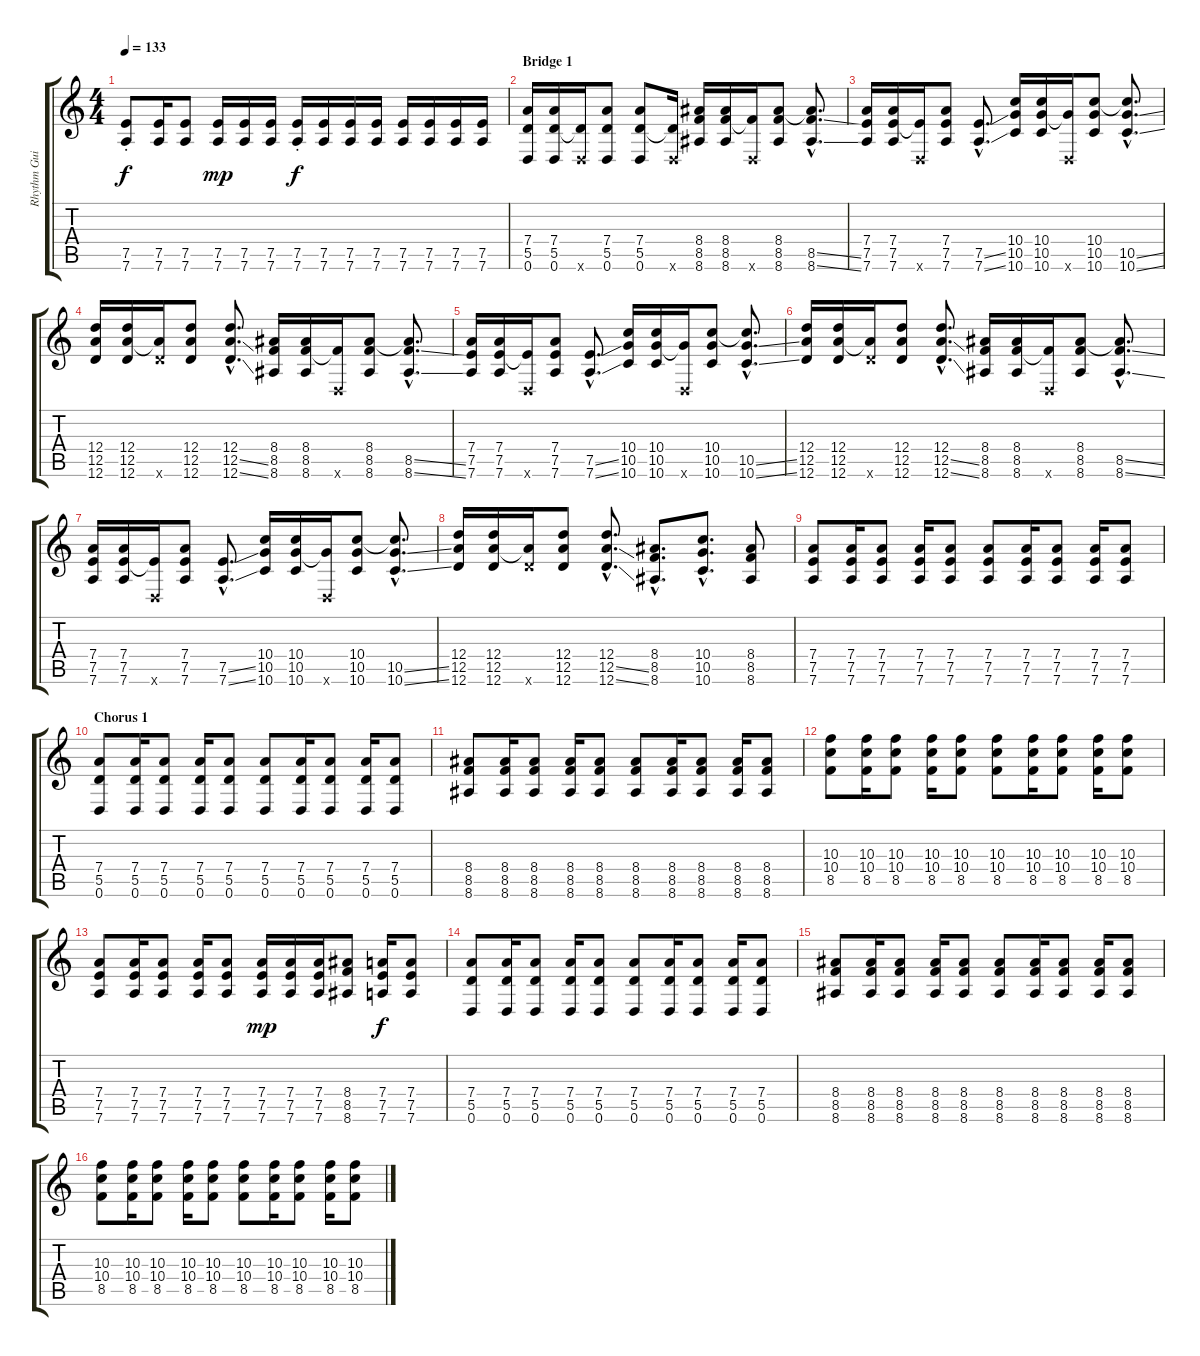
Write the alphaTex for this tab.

\track ("Rhythm Guitar" "Rhythm Gui") {instrument distortionguitar}
\staff {score tabs}
\tuning (E4 B3 G3 D3 A2 D2) {hide}
\ts (4 4)
\tempo 133
\clef g2
\ks c
(7.5 7.6{st}).8{dy f} (7.5 7.6).16 (7.5 7.6).8 (7.5 7.6).16{dy mp} (7.5 7.6).16 (7.5 7.6).16 (7.5 7.6{st}).16{dy f} (7.5 7.6).16 (7.5 7.6).16 (7.5 7.6).16 (7.5 7.6).16 (7.5 7.6).16 (7.5 7.6).16 (7.5 7.6).16 |
\section ("" "Bridge 1")
(7.4 5.5 0.6).16 (7.4 5.5 0.6).16 (5.5{t} 0.6{x}).16 (7.4 5.5 0.6).8 (7.4 5.5 0.6).8 (5.5{t} 0.6{x}).16 (8.4 8.5 8.6).16 (8.4 8.5 8.6).16 (8.5{t} 0.6{x}).16 (8.4 8.5 8.6).8 (8.4{hac t} 8.5{ss hac} 8.6{ss hac}).8{d} |
(7.4 7.5 7.6).16 (7.4 7.5 7.6).16 (7.5{t} 0.6{x}).16 (7.4 7.5 7.6).8 (7.5{ss hac} 7.6{ss hac}).8{d} (10.4 10.5 10.6).16 (10.4 10.5 10.6).16 (10.5{t} 0.6{x}).16 (10.4 10.5 10.6).8 (10.4{hac t} 10.5{ss hac} 10.6{ss hac}).8{d} |
(12.4 12.5 12.6).16 (12.4 12.5 12.6).16 (12.5{t} 12.6{x}).16 (12.4 12.5 12.6).8 (12.4{hac} 12.5{ss hac} 12.6{ss hac}).8{d} (8.4 8.5 8.6).16 (8.4 8.5 8.6).16 (8.5{t} 0.6{x}).16 (8.4 8.5 8.6).8 (8.4{hac t} 8.5{ss hac} 8.6{ss hac}).8{d} |
(7.4 7.5 7.6).16 (7.4 7.5 7.6).16 (7.5{t} 0.6{x}).16 (7.4 7.5 7.6).8 (7.5{ss hac} 7.6{ss hac}).8{d} (10.4 10.5 10.6).16 (10.4 10.5 10.6).16 (10.5{t} 0.6{x}).16 (10.4 10.5 10.6).8 (10.4{hac t} 10.5{ss hac} 10.6{ss hac}).8{d} |
(12.4 12.5 12.6).16 (12.4 12.5 12.6).16 (12.5{t} 12.6{x}).16 (12.4 12.5 12.6).8 (12.4{hac} 12.5{ss hac} 12.6{ss hac}).8{d} (8.4 8.5 8.6).16 (8.4 8.5 8.6).16 (8.5{t} 0.6{x}).16 (8.4 8.5 8.6).8 (8.4{hac t} 8.5{ss hac} 8.6{ss hac}).8{d} |
(7.4 7.5 7.6).16 (7.4 7.5 7.6).16 (7.5{t} 0.6{x}).16 (7.4 7.5 7.6).8 (7.5{ss hac} 7.6{ss hac}).8{d} (10.4 10.5 10.6).16 (10.4 10.5 10.6).16 (10.5{t} 0.6{x}).16 (10.4 10.5 10.6).8 (10.4{hac t} 10.5{ss hac} 10.6{ss hac}).8{d} |
(12.4 12.5 12.6).16 (12.4 12.5 12.6).16 (12.5{t} 12.6{x}).16 (12.4 12.5 12.6).8 (12.4{hac} 12.5{ss hac} 12.6{ss hac}).8{d} (8.4{hac} 8.5{hac} 8.6{hac}).8{d} (10.4{hac} 10.5{hac} 10.6{hac}).8{d} (8.4 8.5 8.6).8 |
(7.4 7.5 7.6).8 (7.4 7.5 7.6).16 (7.4 7.5 7.6).8 (7.4 7.5 7.6).16 (7.4 7.5 7.6).8 (7.4 7.5 7.6).8 (7.4 7.5 7.6).16 (7.4 7.5 7.6).8 (7.4 7.5 7.6).16 (7.4 7.5 7.6).8 |
\section ("" "Chorus 1")
(7.4 5.5 0.6).8 (7.4 5.5 0.6).16 (7.4 5.5 0.6).8 (7.4 5.5 0.6).16 (7.4 5.5 0.6).8 (7.4 5.5 0.6).8 (7.4 5.5 0.6).16 (7.4 5.5 0.6).8 (7.4 5.5 0.6).16 (7.4 5.5 0.6).8 |
(8.4 8.5 8.6).8 (8.4 8.5 8.6).16 (8.4 8.5 8.6).8 (8.4 8.5 8.6).16 (8.4 8.5 8.6).8 (8.4 8.5 8.6).8 (8.4 8.5 8.6).16 (8.4 8.5 8.6).8 (8.4 8.5 8.6).16 (8.4 8.5 8.6).8 |
(10.3 10.4 8.5).8 (10.3 10.4 8.5).16 (10.3 10.4 8.5).8 (10.3 10.4 8.5).16 (10.3 10.4 8.5).8 (10.3 10.4 8.5).8 (10.3 10.4 8.5).16 (10.3 10.4 8.5).8 (10.3 10.4 8.5).16 (10.3 10.4 8.5).8 |
(7.4 7.5 7.6).8 (7.4 7.5 7.6).16 (7.4 7.5 7.6).8 (7.4 7.5 7.6).16 (7.4 7.5 7.6).8 (7.4 7.5 7.6).16{dy mp} (7.4 7.5 7.6).16 (7.4 7.5 7.6).16 (8.4 8.5 8.6).8 (7.4 7.5 7.6).16{dy f} (7.4 7.5 7.6).8 |
(7.4 5.5 0.6).8 (7.4 5.5 0.6).16 (7.4 5.5 0.6).8 (7.4 5.5 0.6).16 (7.4 5.5 0.6).8 (7.4 5.5 0.6).8 (7.4 5.5 0.6).16 (7.4 5.5 0.6).8 (7.4 5.5 0.6).16 (7.4 5.5 0.6).8 |
(8.4 8.5 8.6).8 (8.4 8.5 8.6).16 (8.4 8.5 8.6).8 (8.4 8.5 8.6).16 (8.4 8.5 8.6).8 (8.4 8.5 8.6).8 (8.4 8.5 8.6).16 (8.4 8.5 8.6).8 (8.4 8.5 8.6).16 (8.4 8.5 8.6).8 |
(10.3 10.4 8.5).8 (10.3 10.4 8.5).16 (10.3 10.4 8.5).8 (10.3 10.4 8.5).16 (10.3 10.4 8.5).8 (10.3 10.4 8.5).8 (10.3 10.4 8.5).16 (10.3 10.4 8.5).8 (10.3 10.4 8.5).16 (10.3 10.4 8.5).8
